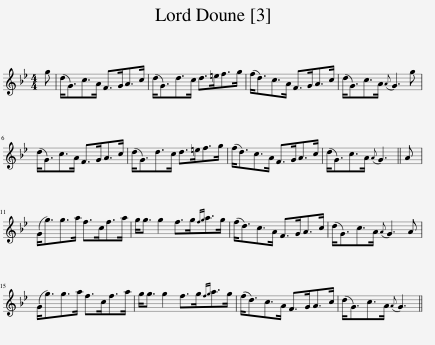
X:1
L:1/8
M:4/4
I:linebreak $
K:Gmin
V:1 treble
V:1
 g | (d<G)c>A F>GA>c | (d<G)d>c d>=ef>g | (f<d)c>A F>GA>c | (d<G)c>A{A} G3 g |$ %5
 (d<G)c>A F>GA>c | (d<G)d>c d>=ef>g | (f<d)c>A F>GA>c | (d<G)c>A{A} G3 || A |$ %10
 (G<g)g>a f>cf>a | g<g g2 f>g{fg}a>g | (f<d)c>A F>GA>c | (d<G)c>A{A} G3 A |$ (G<g)g>a f>cf>a | %15
 g<g g2 f>g{fg}a>g | (f<d)c>A F>GA>c | (d<G)c>A{A} G3 || %18
